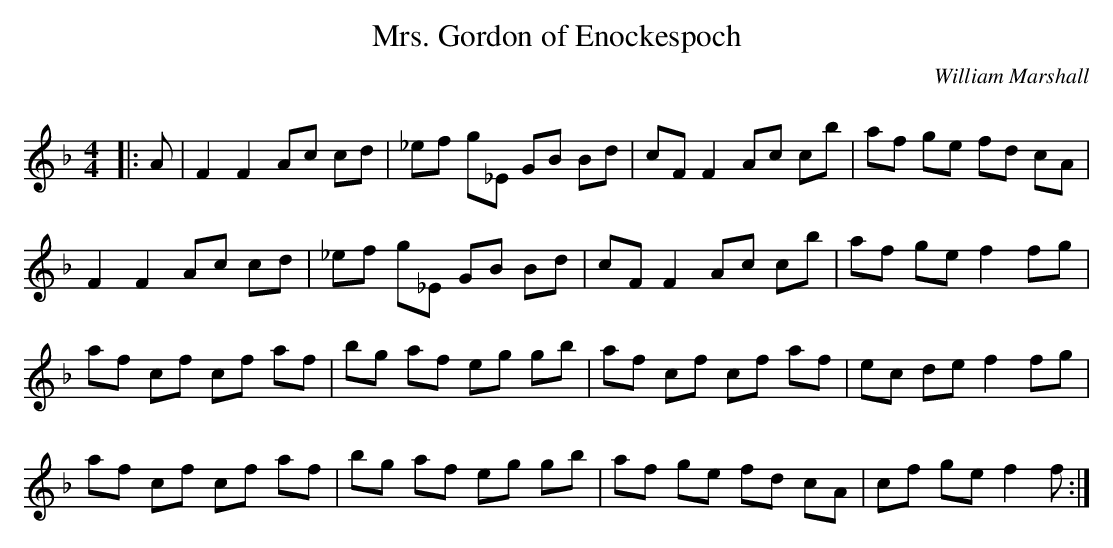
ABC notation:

X:1
T: Mrs. Gordon of Enockespoch
C:William Marshall
Q: 232
K:F
M:4/4
L:1/8
|:A|F2 F2 Ac cd|_ef g_E GB Bd|cF F2 Ac cb|af ge fd cA|
F2 F2 Ac cd|_ef g_E GB Bd|cF F2 Ac cb|af ge f2 fg|
af cf cf af|bg af eg gb|af cf cf af|ec de f2 fg|
af cf cf af|bg af eg gb|af ge fd cA|cf ge f2 f:|
